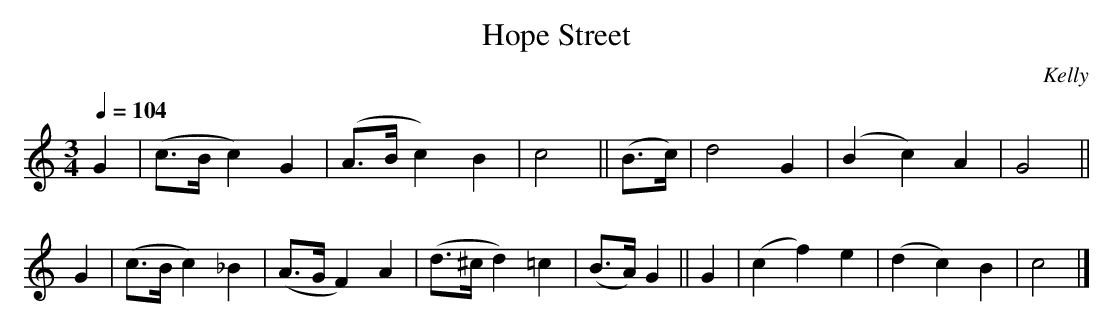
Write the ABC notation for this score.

X:1
T:Hope Street
C:Kelly
M:3/4
L:1/4
Q:1/4=104
K:C
G|(c/>B/c) G|(A/>B/c)B|c2                  ||(B/>c/)| d2 G|(Bc)A|G2||
G|(c/>B/c)_B|(A/>G/F)A|(d/>^c/d)=c|(B/>A/)G|| G     |(cf)e|(dc)B|c2|]
